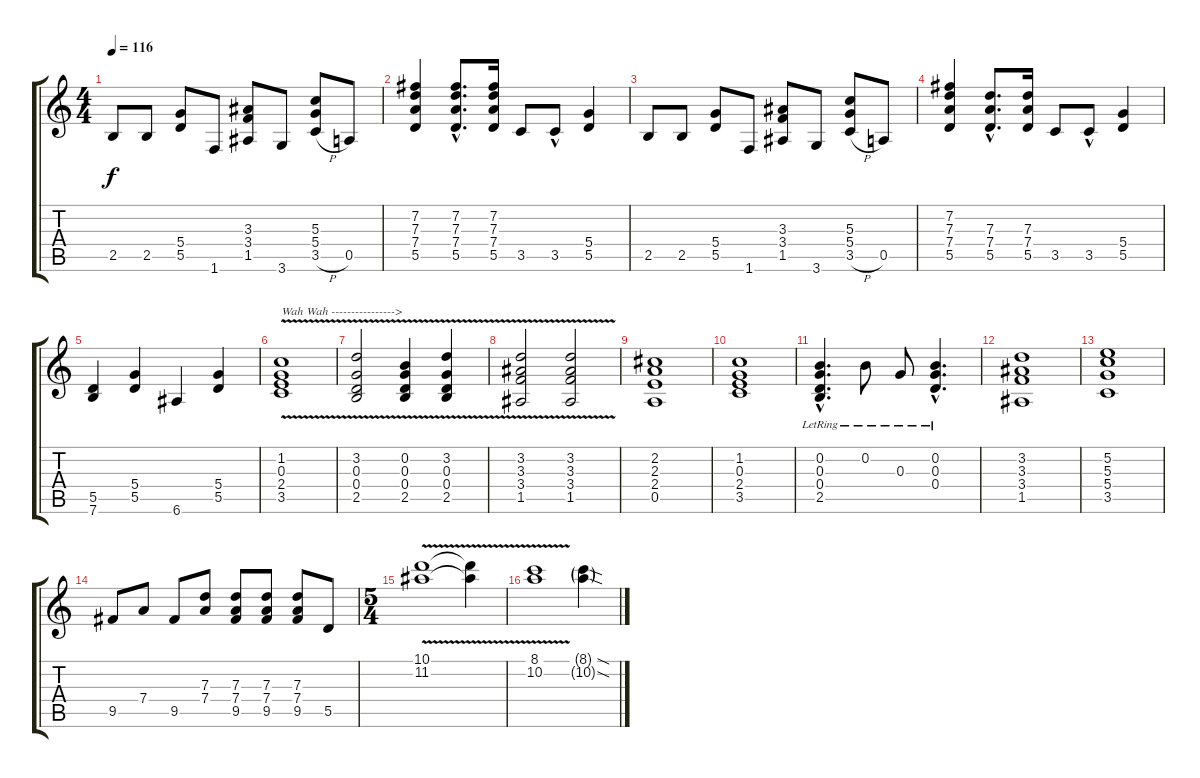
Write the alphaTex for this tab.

\track "" {instrument distortionguitar}
\staff {score tabs}
\tuning (E4 B3 G3 D3 A2 E2) {hide}
\ts (4 4)
\tempo 116
\clef g2
\ks c
2.5.8{dy f} 2.5.8 (5.4 5.5).8 1.6.8 (3.3 3.4 1.5).8 3.6.8 (5.3 5.4 3.5{h}).8 0.5.8 |
(7.2 7.3 7.4 5.5).4 (7.2{hac} 7.3{hac} 7.4{hac} 5.5{hac}).8{d} (7.2 7.3 7.4 5.5).16 3.5.8 3.5{hac}.8 (5.4 5.5).4 |
2.5.8 2.5.8 (5.4 5.5).8 1.6.8 (3.3 3.4 1.5).8 3.6.8 (5.3 5.4 3.5{h}).8 0.5.8 |
(7.2 7.3 7.4 5.5).4 (7.3{hac} 7.4{hac} 5.5{hac}).8{d} (7.3 7.4 5.5).16 3.5.8 3.5{hac}.8 (5.4 5.5).4 |
(5.5 7.6).4 (5.4 5.5).4 6.6.4 (5.4 5.5).4 |
(1.2{v} 0.3 2.4 3.5).1{txt "Wah Wah ---------------->"} |
(3.2{v} 0.3 0.4 2.5).2 (0.2{v} 0.3 0.4 2.5).4 (3.2{v} 0.3 0.4 2.5).4 |
(3.2{v} 3.3 3.4 1.5).2 (3.2{v} 3.3 3.4 1.5).2 |
(2.2 2.3 2.4 0.5).1 |
(1.2 0.3 2.4 3.5).1 |
(0.2{hac lr} 0.3{lr} 0.4{lr} 2.5{lr}).4{d} 0.2{lr}.8 0.3{lr}.8 (0.2{hac lr} 0.3{hac lr} 0.4{hac lr}).4{d} |
(3.2 3.3 3.4 1.5).1 |
(5.2 5.3 5.4 3.5).1 |
9.5.8 7.4.8 9.5.8 (7.3 7.4).8 (7.3 7.4 9.5).8 (7.3 7.4 9.5).8 (7.3 7.4 9.5).8 5.5.8 |
\ts (5 4)
(10.1{v} 11.2{v}).1 (10.1{t} 11.2{t}).4 |
(8.1{v} 10.2{v}).1 (8.1{sod g} 10.2{sod g}).4
